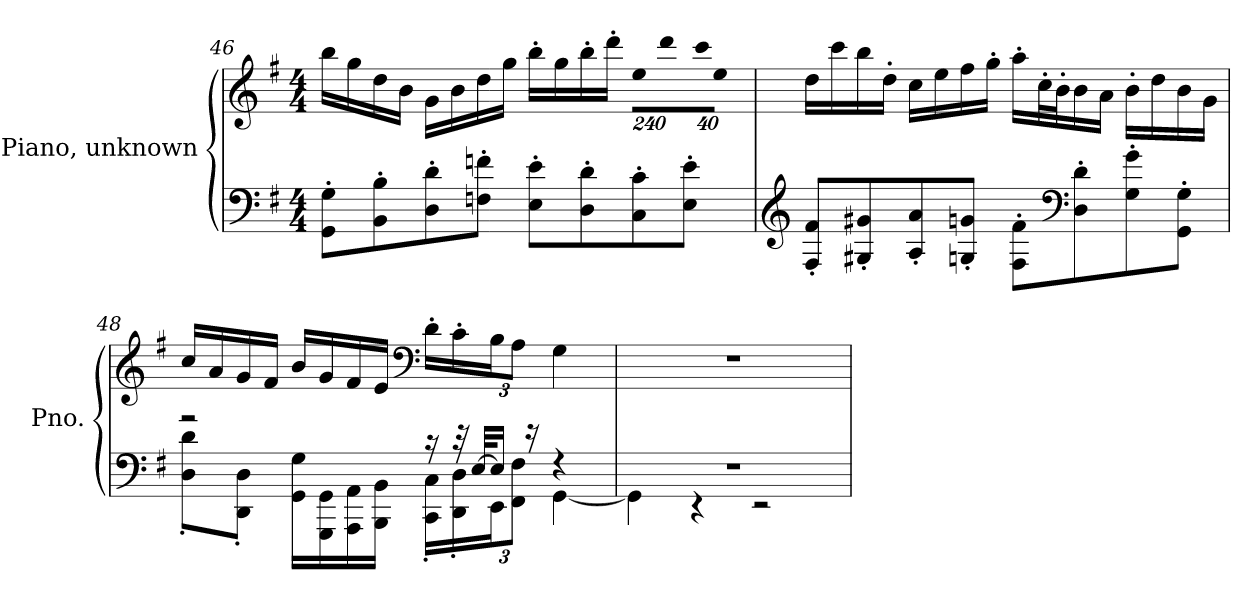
**kern	**kern
*part1	*part1
*staff2	*staff1
*I"Piano, unknown	*
*I'Pno.	*
*clefF4	*clefG2
*k[f#]	*k[f#]
*M4/4	*M4/4
=46	=46
8GG\' 8G\'L	16bb\LL
.	16gg\
8BB\' 8B\'	16dd\
.	16b\JJ
8D\' 8d\'	16g\LL
.	16b\
8Fn\' 8fn\'J	16dd\
.	16gg\JJ
8E\' 8e\'L	16bb'\LL
.	16gg\
8D\' 8d\'	16bb'\
.	16ddd'\JJ
*	*Xbrackettup
!	!LO:N:vis=16
8C\' 8c\'	1920%137ee\LL
!	!LO:N:vis=16
.	1920%137ddd\
8E\' 8e\'J	.
!	!LO:N:vis=32
.	640%23ccc\K
!	!LO:N:vis=16
.	1920%137ee\JJ
!!LO:LB:g=z
=47	=47
*clefG2	*
8F#/' 8f#/'L	16dd\LL
.	16ccc\
8G#X/' 8g#X/'	16bb\
.	16dd'\JJ
8A/' 8a/'	16cc\LL
.	16ee\
8Gn/' 8gn/'J	16ff#\
.	16gg'\JJ
8F#\' 8f#\'L	16aa'\LL
.	32cc'\L
.	32b'\J
*clefF4	*
8D\' 8d\'	16b\
.	16a\JJ
8G\' 8g\'	16b'\LL
.	16dd\
8GG\' 8G\'J	16b\
.	16g\JJ
=48	=48
*^	*
2r	8D\' 8d\'L	16cc/LL
.	.	16a/
.	8DD\' 8D\'J	16g/
.	.	16f#/JJ
.	16GG\ 16G\LL	16b/LL
.	16GGG\ 16GG\	16g/
.	16AAA\ 16AA\	16f#/
.	16BBB\ 16BB\JJ	16e/JJ
*	*	*clefF4
16r	16CC\' 16C\'LL	16d'\LL
32r	16DD\' 16D\'	16c'\
[32E/KLL	.	.
*	*Xbrackettup	*
16E/JJ]	24EE\J	24B\J
.	12FF#\ 12F#\J	12A\J
16r	.	.
4r	[4GG\	4G\
=49	=49	=49
1r	4GG\]	1r
.	4r	.
.	2r	.
*v	*v	*
=	=
*-	*-
